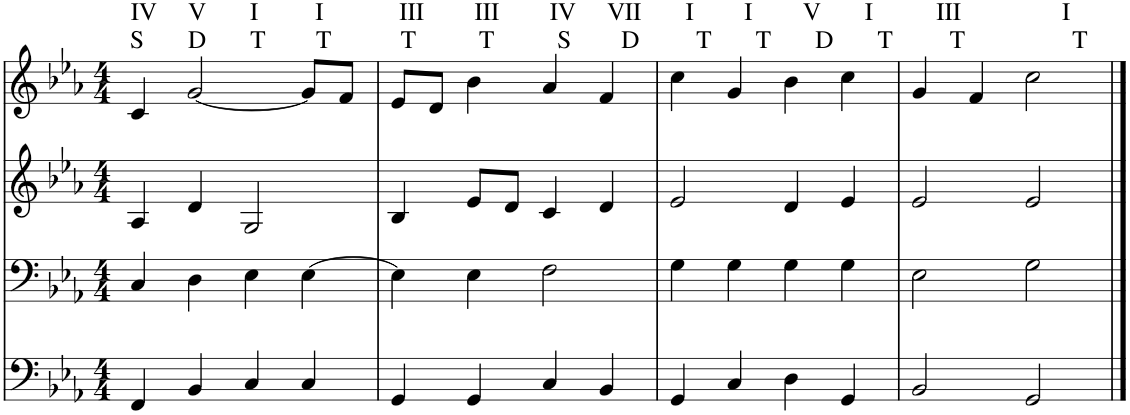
**kern	**kern	**kern	**kern
*part4	*part3	*part2	*part1
*staff4	*staff3	*staff2	*staff1
*I"Bassoon	*I"English Horn	*I"Clarinet	*I"Oboe
*I'Bsn	*I'Eng Hn	*I'Cl	*I'Ob
*clefF4	*clefF4	*clefG2	*clefG2
*	*Trd4c7	*Trd1c2	*
*k[b-e-a-]	*k[b-e-a-]	*k[b-e-a-]	*k[b-e-a-]
*M4/4	*M4/4	*M4/4	*M4/4
=1	=1	=1	=1
!	!	!	!LO:TX:a:t=IV     V       I         I            III        III        IV     VII       I        I        V       I          III                I
!	!	!	!LO:TX:a:t=S       D       T        T           T          T          S        D         T       T       D       T         T                 T
4FF/	4C/	4A-/	4c/
4BB-/	4D\	4d/	[2g/
4C/	4E-\	2G/	.
4C/	[4E-\	.	8g/L]
.	.	.	8f/J
=2	=2	=2	=2
4GG/	4E-\]	4B-/	8e-/L
.	.	.	8d/J
4GG/	4E-\	8e-/L	4b-\
.	.	8d/J	.
4C/	2F\	4c/	4a-/
4BB-/	.	4d/	4f/
=3	=3	=3	=3
4GG/	4G\	2e-/	4cc\
4C/	4G\	.	4g/
4D\	4G\	4d/	4b-\
4GG/	4G\	4e-/	4cc\
=4	=4	=4	=4
2BB-/	2E-\	2e-/	4g/
.	.	.	4f/
2GG/	2G\	2e-/	2cc\
==	==	==	==
*-	*-	*-	*-
